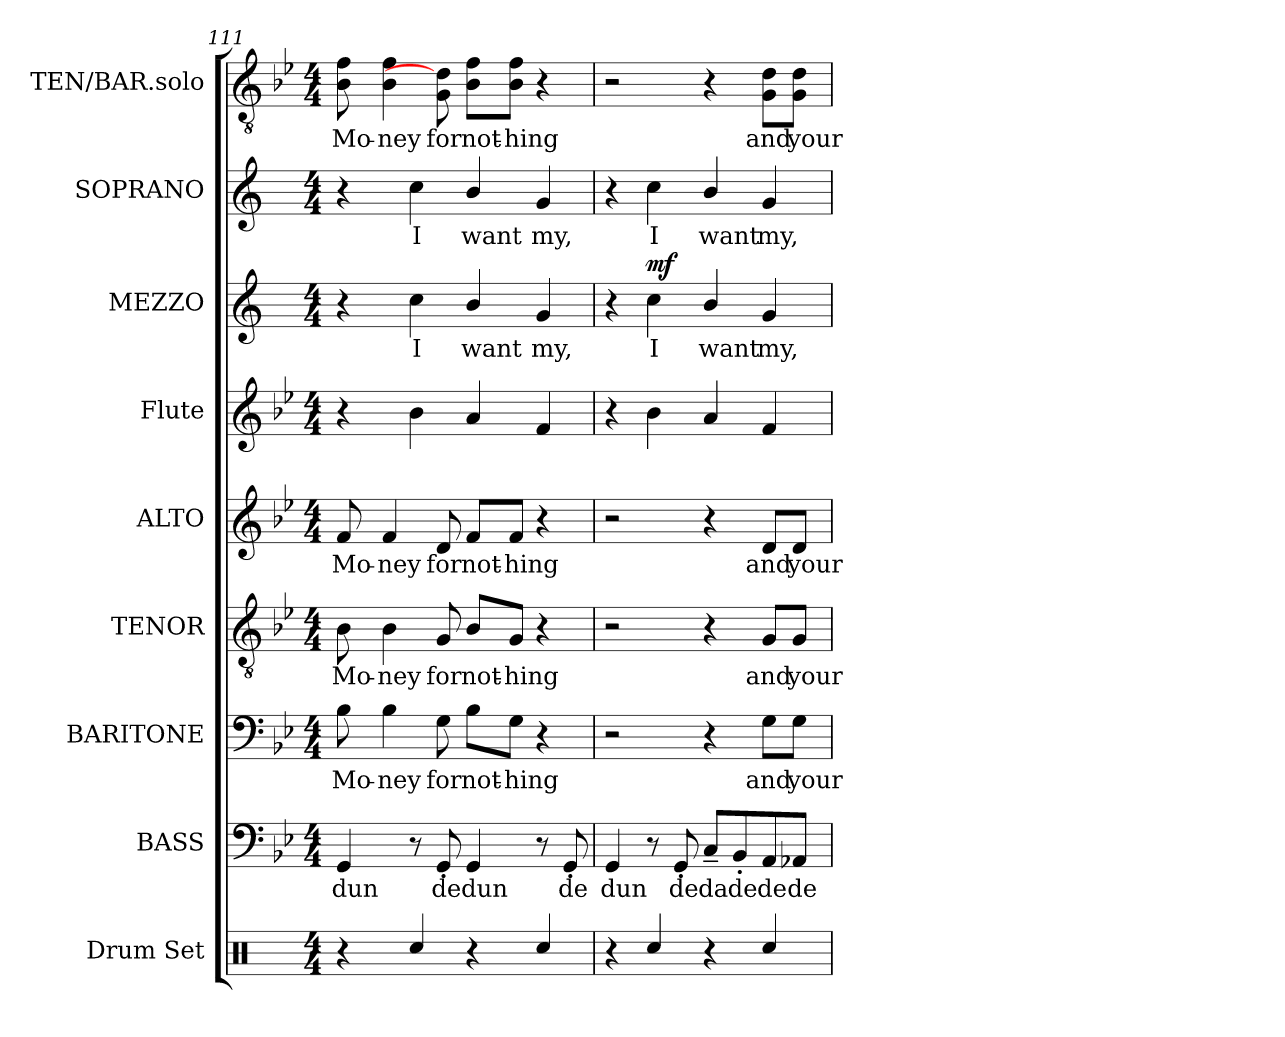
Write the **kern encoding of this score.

**kern	**kern	**text	**kern	**text	**kern	**text	**kern	**text	**kern	**kern	**text	**dynam	**kern	**text	**kern	**text
*part9	*part8	*part8	*part7	*part7	*part6	*part6	*part5	*part5	*part4	*part3	*part3	*part3	*part2	*part2	*part1	*part1
*staff9	*staff8	*staff8	*staff7	*staff7	*staff6	*staff6	*staff5	*staff5	*staff4	*staff3	*staff3	*staff3	*staff2	*staff2	*staff1	*staff1
*I"Drum Set	*I"BASS	*	*I"BARITONE	*	*I"TENOR	*	*I"ALTO	*	*I"Flute	*I"MEZZO	*	*	*I"SOPRANO	*	*I"TEN/BAR.solo	*
*I'Dr.	*I'B.	*	*I'Bar.	*	*I'T.	*	*I'A.	*	*I'Fl.	*	*	*	*I'S.	*	*I'T.	*
*clefX	*clefF4	*	*clefF4	*	*clefGv2	*	*clefG2	*	*clefG2	*clefG2	*	*	*clefG2	*	*clefGv2	*
*	*	*	*	*	*	*	*	*	*	*ITrd1c2	*	*	*ITrd1c2	*	*	*
*k[]	*k[b-e-]	*	*k[b-e-]	*	*k[b-e-]	*	*k[b-e-]	*	*k[b-e-]	*k[b-e-]	*	*	*k[b-e-]	*	*k[b-e-]	*
*M4/4	*M4/4	*	*M4/4	*	*M4/4	*	*M4/4	*	*M4/4	*M4/4	*	*	*M4/4	*	*M4/4	*
=111	=111	=111	=111	=111	=111	=111	=111	=111	=111	=111	=111	=111	=111	=111	=111	=111
!	!	!LO:LY:b	!	!LO:LY:b	!	!LO:LY:b	!	!LO:LY:b	!	!	!	!	!	!	!	!LO:LY:b
4r	4GG/	dun	8B-\	Mo-	8B-\	Mo-	8f/	Mo-	4r	4r	.	.	4r	.	8B-\ 8f\	Mo-
!	!	!	!	!LO:LY:b	!	!LO:LY:b	!	!LO:LY:b	!	!	!	!	!	!	!	!LO:LY:b
.	.	.	4B-\	-ney	4B-\	-ney	4f/	-ney	.	.	.	.	.	.	4B-\ 4f\	-ney
!	!	!	!	!	!	!	!	!	!	!	!LO:LY:b	!	!	!LO:LY:b	!	!
4Rcc/	8r	.	.	.	.	.	.	.	4b-\	4b-\	I	.	4b-\	I	.	.
!	!	!LO:LY:b	!	!LO:LY:b	!	!LO:LY:b	!	!LO:LY:b	!	!	!	!	!	!	!	!LO:LY:b
.	8GG'/	de	8G\	for	8G/	for	8d/	for	.	.	.	.	.	.	8G\ 8d\]	for
!	!	!LO:LY:b	!	!LO:LY:b	!	!LO:LY:b	!	!LO:LY:b	!	!	!LO:LY:b	!	!	!LO:LY:b	!	!LO:LY:b
4r	4GG/	dun	8B-\L	not-	8B-/L	not-	8f/L	not-	4a/	4a/	want	.	4a/	want	8B-\ 8f\L	not-
!	!	!	!	!LO:LY:b	!	!LO:LY:b	!	!LO:LY:b	!	!	!	!	!	!	!	!LO:LY:b
.	.	.	8G\J	-hing	8G/J	-hing	8f/J	-hing	.	.	.	.	.	.	8B-\ 8f\J	-hing
!	!	!	!	!	!	!	!	!	!	!	!LO:LY:b	!	!	!LO:LY:b	!	!
4Rcc/	8r	.	4r	.	4r	.	4r	.	4f/	4f/	my,	.	4f/	my,	4r	.
!	!	!LO:LY:b	!	!	!	!	!	!	!	!	!	!	!	!	!	!
.	8GG'/	de	.	.	.	.	.	.	.	.	.	.	.	.	.	.
!!LO:LB:g=z
=112	=112	=112	=112	=112	=112	=112	=112	=112	=112	=112	=112	=112	=112	=112	=112	=112
!	!	!LO:LY:b	!	!	!	!	!	!	!	!	!	!	!	!	!	!
4r	4GG/	dun	2r	.	2r	.	2r	.	4r	4r	.	.	4r	.	2r	.
!	!	!	!	!	!	!	!	!	!	!	!LO:LY:b	!LO:DY:b	!	!LO:LY:b	!	!
4Rcc/	8r	.	.	.	.	.	.	.	4b-\	4b-\	I	mf	4b-\	I	.	.
!	!	!LO:LY:b	!	!	!	!	!	!	!	!	!	!	!	!	!	!
.	8GG'/	de	.	.	.	.	.	.	.	.	.	.	.	.	.	.
!	!	!LO:LY:b	!	!	!	!	!	!	!	!	!LO:LY:b	!	!	!LO:LY:b	!	!
4r	8C~/L	da	4r	.	4r	.	4r	.	4a/	4a/	want	.	4a/	want	4r	.
!	!	!LO:LY:b	!	!	!	!	!	!	!	!	!	!	!	!	!	!
.	8BB-'/	de	.	.	.	.	.	.	.	.	.	.	.	.	.	.
!	!	!LO:LY:b	!	!LO:LY:b	!	!LO:LY:b	!	!LO:LY:b	!	!	!LO:LY:b	!	!	!LO:LY:b	!	!LO:LY:b
4Rcc/	8AA/	de	8G\L	and	8G/L	and	8d/L	and	4f/	4f/	my,	.	4f/	my,	8G\ 8d\L	and
!	!	!LO:LY:b	!	!LO:LY:b	!	!LO:LY:b	!	!LO:LY:b	!	!	!	!	!	!	!	!LO:LY:b
.	8AA-X/J	de	8G\J	your	8G/J	your	8d/J	your	.	.	.	.	.	.	8G\ 8d\J	your
=	=	=	=	=	=	=	=	=	=	=	=	=	=	=	=	=
*-	*-	*-	*-	*-	*-	*-	*-	*-	*-	*-	*-	*-	*-	*-	*-	*-
